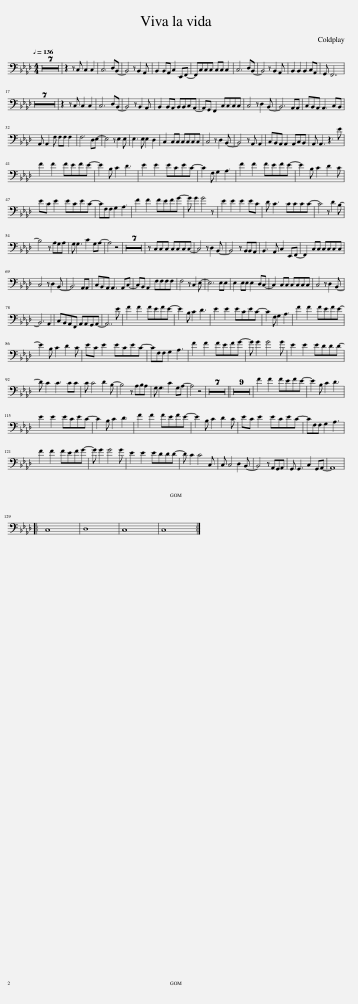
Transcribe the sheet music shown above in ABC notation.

X:1
L:1/8
Q:1/4=136
M:4/4
I:linebreak $
K:Ab
V:1 bass
V:1
 z8 | z8 | z8 | z8 | z8 | %5
 z8 | z8 | z2 z C, C,2 C,2 | C,6 D,B,,- | B,,4 z B,,2 A,, | %10
 B,,2 B,,A,, C,2 E,,F,,- | F,,C,C,C, C,C, C,2 | C,6 D,B,,- | B,,4 z B,,2 A,, | B,,2 B,,2 B,,2 C,A,, | %15
 G,, F,,7 |$ z8 | z8 | z8 | z8 | %20
 z8 | z8 | z8 | z2 z C, C,2 C,2 | C,6 D,B,,- | %25
 B,,4 z B,,2 A,, | B,,2 B,,A,, B,,B,,C,A,,- | A,,G,, F,,2 C,C,C,C, | C,4 z D,2 B,,- | B,,6 A,,A,, | %30
 C,B,,A,, A,,3 C,B,, |$ A,, A,,2 F, F,F, F,2 | F,6 D,E,- | E,4 z E,2 E, | E,3 E, E,2 D,2 | %35
 C,2 C,C, C,C,C,C, | C,4 z D,2 B,,- | B,,4 z A,, A,,2 | C,B,,A,, A,,2 A,,C,B,, | A,, A,,3 z3 E |$ %40
 F2 F2 FEFE- | E2 B, C2 D3 | E2 E2 ECEC- | C2 F, G,2 A,3 | F2 F2 FEFE- | %45
 E2 B, C2 D2 C |$ EC E2 ECEC- | CF,F, G,2 A,3 | F2 F2 FEFG- | G G2 G4 z | %50
 E2 E2 E2 EC | D C3 CCCC- | C4 z D2 B,- |$ B,4 z A,G,A, | G, G,3 C2 G,A,- | %55
 A,4 z4 | z8 | z8 | z8 | z8 | %60
 z8 | z8 | z8 | z C,C,C, C,C,C,C,- | C,4 z D,2 B,,- | %65
 B,,4 z B,,B,,A,, | B,,3 A,, C,2 E,,F,,- | F,,2 C,C, C,C,C,C, |$ C,4 z D,2 B,,- | B,,6 A,,A,, | %70
 C,B,,A,, A,,3 A,,C,- | C,B,, A,,2 F,F,F,F, | F,4 z C,2 E,- | E,6 E,E, | E,2 E,E, E,2 D,C,- | %75
 C,2 C,C, C,C,C,C, | C,4 z D,2 B,,- |$ B,,6 A,,2 | C,B,,A,,F,, A,,A,,G,,A,,- | A,,7 E | %80
 F2 F2 FEFE- | E2 B, C2 D3 | E2 E2 ECEC- | C2 F, G,2 A,3 | F2 F2 FEFE- |$ %85
 E2 B, C2 D2 C | EC E2 ECEC- | CF,F, G,2 A,3 | F2 F2 FEFG- | G G2 G4 G | %90
 E2 E2 EDDD- |$ D C2 C3 CC | C C4 D2 B,- | B,4 z A,B,A, | G, G,3 C2 G,A,- | %95
 A,4 z4 | z8 | z8 | z8 | z8 | %100
 z8 | z8 | z8 || z8 | z8 | %105
 z8 | z8 | z8 | z8 | z8 | %110
 z8 | z8 | F2 F2 FEFE- | E2 B, C2 D3 |$ E2 E2 ECEC- | %115
 C2 B, C2 D3 | F2 F2 FEFE- | E2 B, C2 D2 C | EC E2 ECEC- | CF,F, G,2 A,3 |$ %120
 F2 F2 FEFG- | G G2 G4 G | E2 E2 EDDD- | D C2 C4 C, | C, C,4 D,2 B,,- | %125
 B,,4 z A,,G,,A,, | G,, G,,3 C,2 G,,A,,- | A,,8 |:$ C,8 | D,8 | %130
 C,8 | C,8 :| %132
